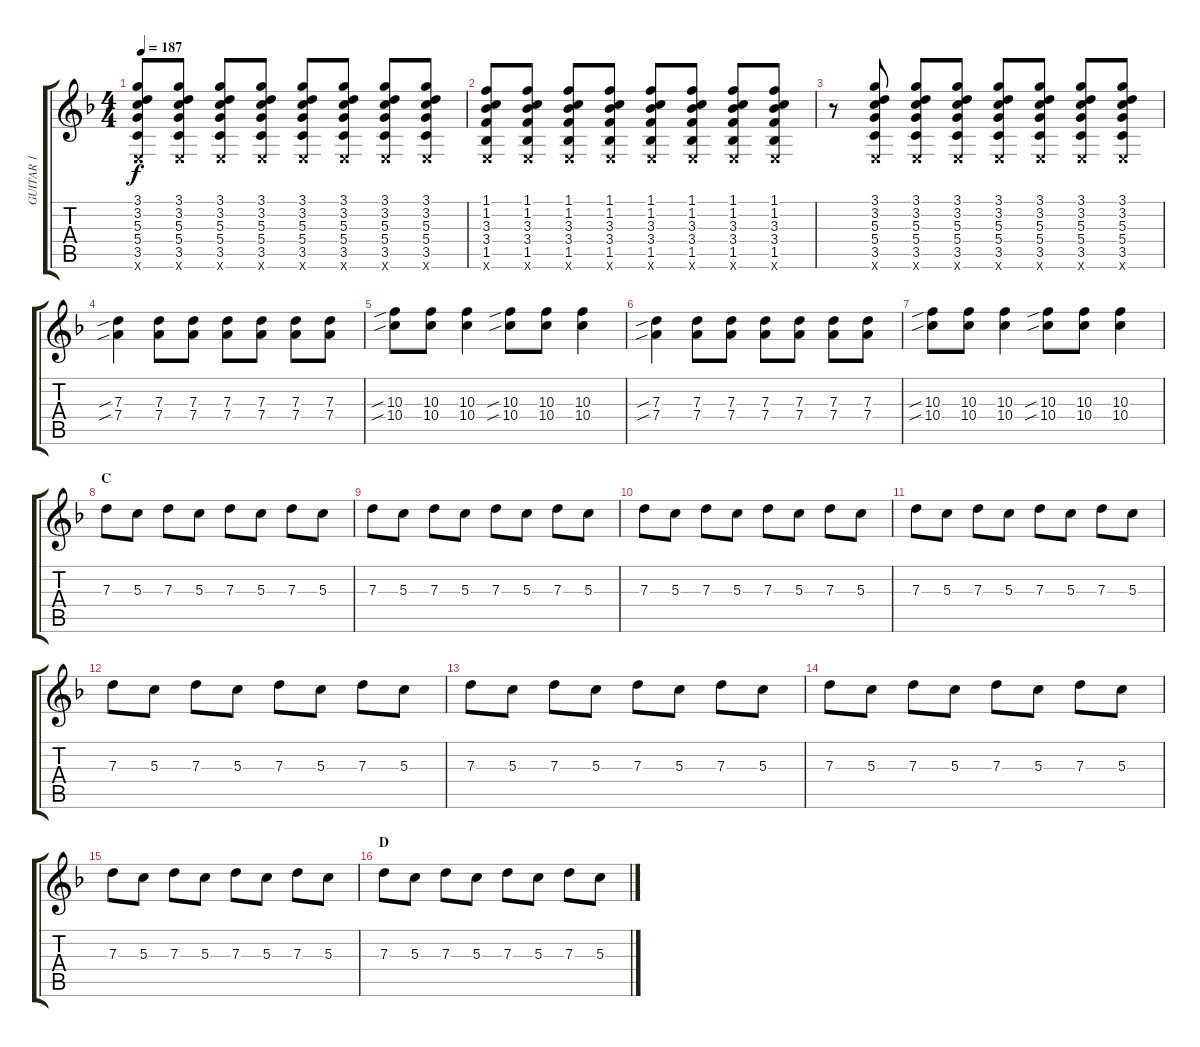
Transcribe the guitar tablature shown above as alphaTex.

\track ("GUITAR 1" "GUITAR 1") {instrument distortionguitar}
\staff {score tabs}
\tuning (E4 B3 G3 D3 A2 E2) {hide}
\ts (4 4)
\tempo 187
\clef g2
\ks dminor
(3.1 3.2 5.3 5.4 3.5 0.6{x}).8{dy f} (3.1 3.2 5.3 5.4 3.5 0.6{x}).8 (3.1 3.2 5.3 5.4 3.5 0.6{x}).8 (3.1 3.2 5.3 5.4 3.5 0.6{x}).8 (3.1 3.2 5.3 5.4 3.5 0.6{x}).8 (3.1 3.2 5.3 5.4 3.5 0.6{x}).8 (3.1 3.2 5.3 5.4 3.5 0.6{x}).8 (3.1 3.2 5.3 5.4 3.5 0.6{x}).8 |
(1.1 1.2 3.3 3.4 1.5 0.6{x}).8 (1.1 1.2 3.3 3.4 1.5 0.6{x}).8 (1.1 1.2 3.3 3.4 1.5 0.6{x}).8 (1.1 1.2 3.3 3.4 1.5 0.6{x}).8 (1.1 1.2 3.3 3.4 1.5 0.6{x}).8 (1.1 1.2 3.3 3.4 1.5 0.6{x}).8 (1.1 1.2 3.3 3.4 1.5 0.6{x}).8 (1.1 1.2 3.3 3.4 1.5 0.6{x}).8 |
r.8 (3.1 3.2 5.3 5.4 3.5 0.6{x}).8 (3.1 3.2 5.3 5.4 3.5 0.6{x}).8 (3.1 3.2 5.3 5.4 3.5 0.6{x}).8 (3.1 3.2 5.3 5.4 3.5 0.6{x}).8 (3.1 3.2 5.3 5.4 3.5 0.6{x}).8 (3.1 3.2 5.3 5.4 3.5 0.6{x}).8 (3.1 3.2 5.3 5.4 3.5 0.6{x}).8 |
(7.3{sib} 7.4{sib}).4 (7.3 7.4).8 (7.3 7.4).8 (7.3 7.4).8 (7.3 7.4).8 (7.3 7.4).8 (7.3 7.4).8 |
(10.3{sib} 10.4{sib}).8 (10.3 10.4).8 (10.3 10.4).4 (10.3{sib} 10.4{sib}).8 (10.3 10.4).8 (10.3 10.4).4 |
(7.3{sib} 7.4{sib}).4 (7.3 7.4).8 (7.3 7.4).8 (7.3 7.4).8 (7.3 7.4).8 (7.3 7.4).8 (7.3 7.4).8 |
(10.3{sib} 10.4{sib}).8 (10.3 10.4).8 (10.3 10.4).4 (10.3{sib} 10.4{sib}).8 (10.3 10.4).8 (10.3 10.4).4 |
\section ("" "C")
7.3.8{balance 8} 5.3.8 7.3.8 5.3.8 7.3.8 5.3.8 7.3.8 5.3.8 |
7.3.8 5.3.8 7.3.8 5.3.8 7.3.8 5.3.8 7.3.8 5.3.8 |
7.3.8 5.3.8 7.3.8 5.3.8 7.3.8 5.3.8 7.3.8 5.3.8 |
7.3.8 5.3.8 7.3.8 5.3.8 7.3.8 5.3.8 7.3.8 5.3.8 |
7.3.8 5.3.8 7.3.8 5.3.8 7.3.8 5.3.8 7.3.8 5.3.8 |
7.3.8 5.3.8 7.3.8 5.3.8 7.3.8 5.3.8 7.3.8 5.3.8 |
7.3.8 5.3.8 7.3.8 5.3.8 7.3.8 5.3.8 7.3.8 5.3.8 |
7.3.8 5.3.8 7.3.8 5.3.8 7.3.8 5.3.8 7.3.8 5.3.8 |
\section ("" "D")
7.3.8 5.3.8 7.3.8 5.3.8 7.3.8 5.3.8 7.3.8 5.3.8
